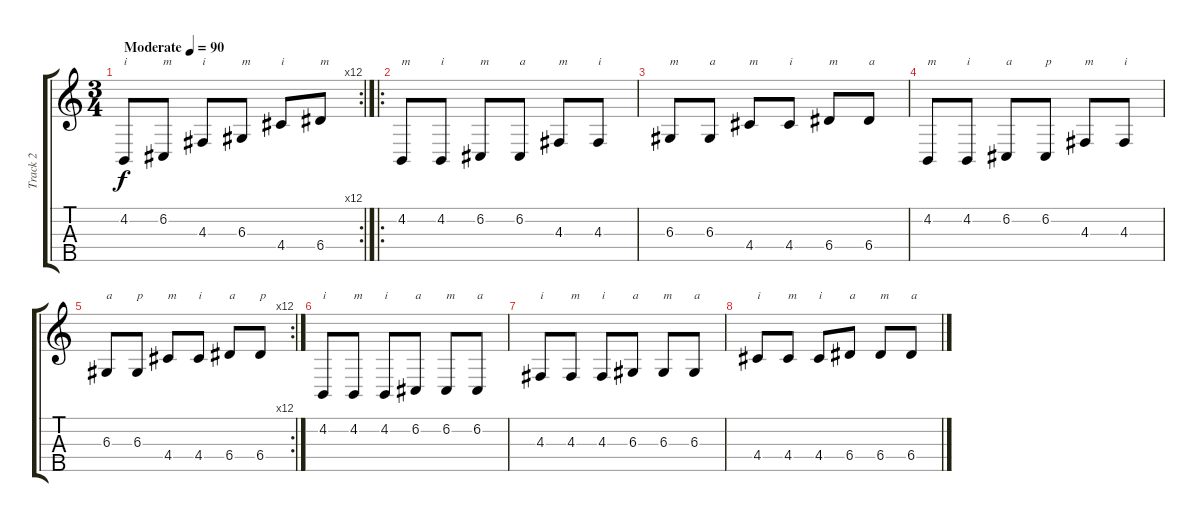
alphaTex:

\track ("Track 2" "Track 2") {instrument electricbassfinger}
\staff {score tabs}
\tuning (C1 G1 D2 A2 E3) {hide}
\rc 12
\ts (3 4)
\tempo (90 "Moderate")
\clef g2
\ks c
4.2.8{txt "i" dy f instrument electricbassfinger} 6.2.8{txt "m"} 4.3.8{txt "i"} 6.3.8{txt "m"} 4.4.8{txt "i"} 6.4.8{txt "m"} |
\ro
4.2.8{txt "m"} 4.2.8{txt "i"} 6.2.8{txt "m"} 6.2.8{txt "a"} 4.3.8{txt "m"} 4.3.8{txt "i"} |
6.3.8{txt "m"} 6.3.8{txt "a"} 4.4.8{txt "m"} 4.4.8{txt "i"} 6.4.8{txt "m"} 6.4.8{txt "a"} |
4.2.8{txt "m"} 4.2.8{txt "i"} 6.2.8{txt "a"} 6.2.8{txt "p"} 4.3.8{txt "m"} 4.3.8{txt "i"} |
\rc 12
6.3.8{txt "a"} 6.3.8{txt "p"} 4.4.8{txt "m"} 4.4.8{txt "i"} 6.4.8{txt "a"} 6.4.8{txt "p"} |
4.2.8{txt "i"} 4.2.8{txt "m"} 4.2.8{txt "i"} 6.2.8{txt "a"} 6.2.8{txt "m"} 6.2.8{txt "a"} |
4.3.8{txt "i"} 4.3.8{txt "m"} 4.3.8{txt "i"} 6.3.8{txt "a"} 6.3.8{txt "m"} 6.3.8{txt "a"} |
4.4.8{txt "i"} 4.4.8{txt "m"} 4.4.8{txt "i"} 6.4.8{txt "a"} 6.4.8{txt "m"} 6.4.8{txt "a"}
